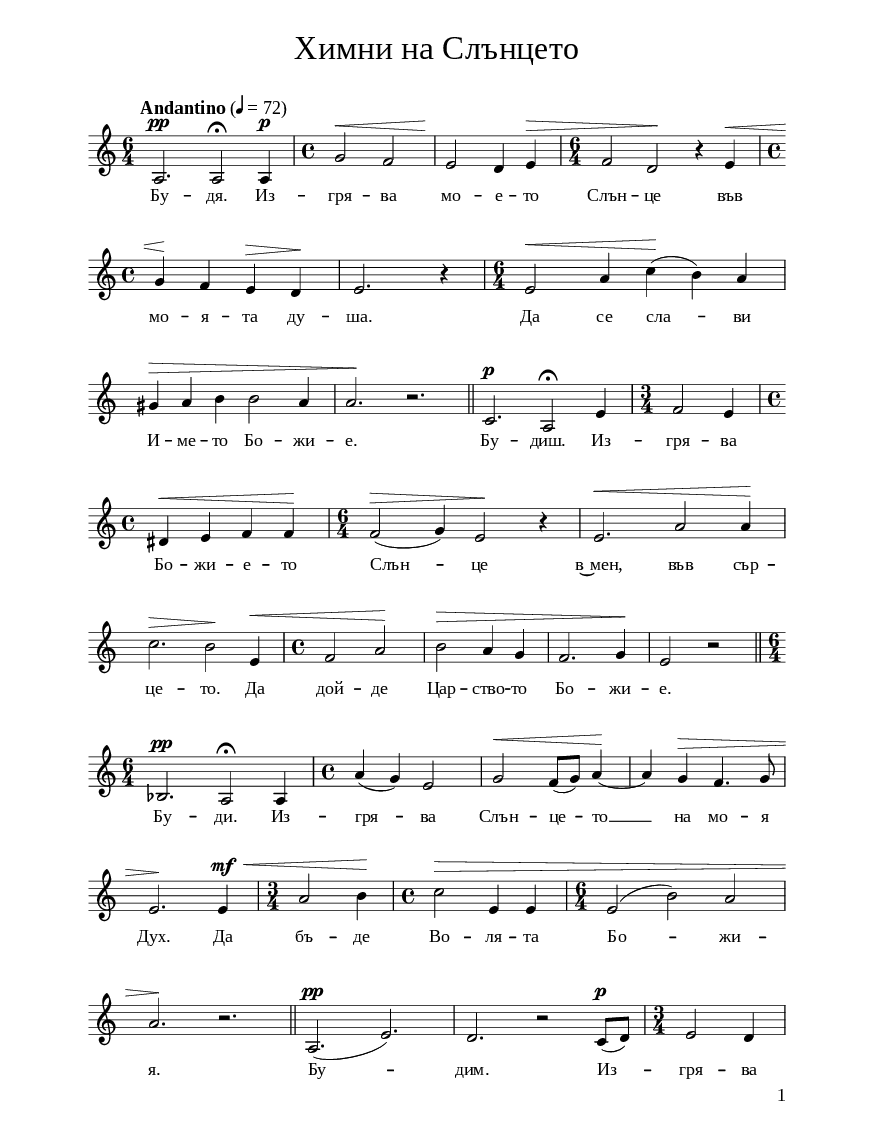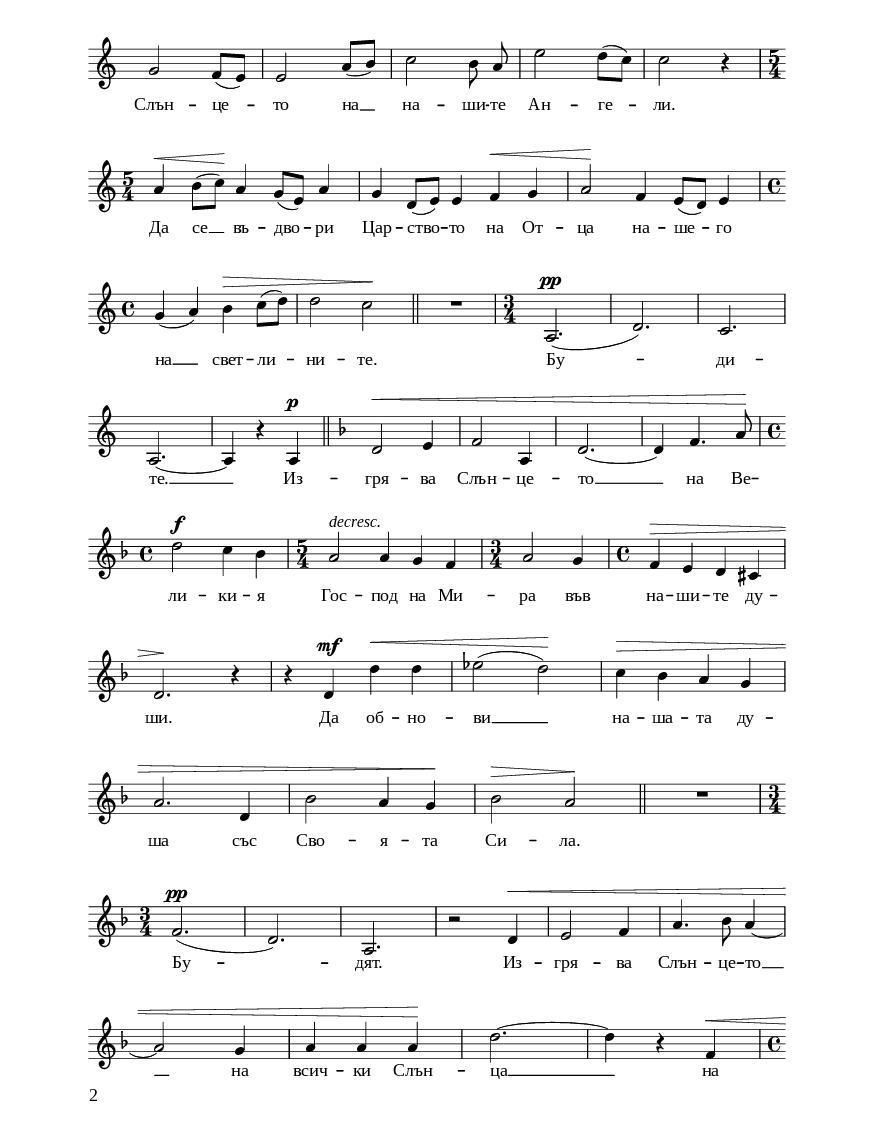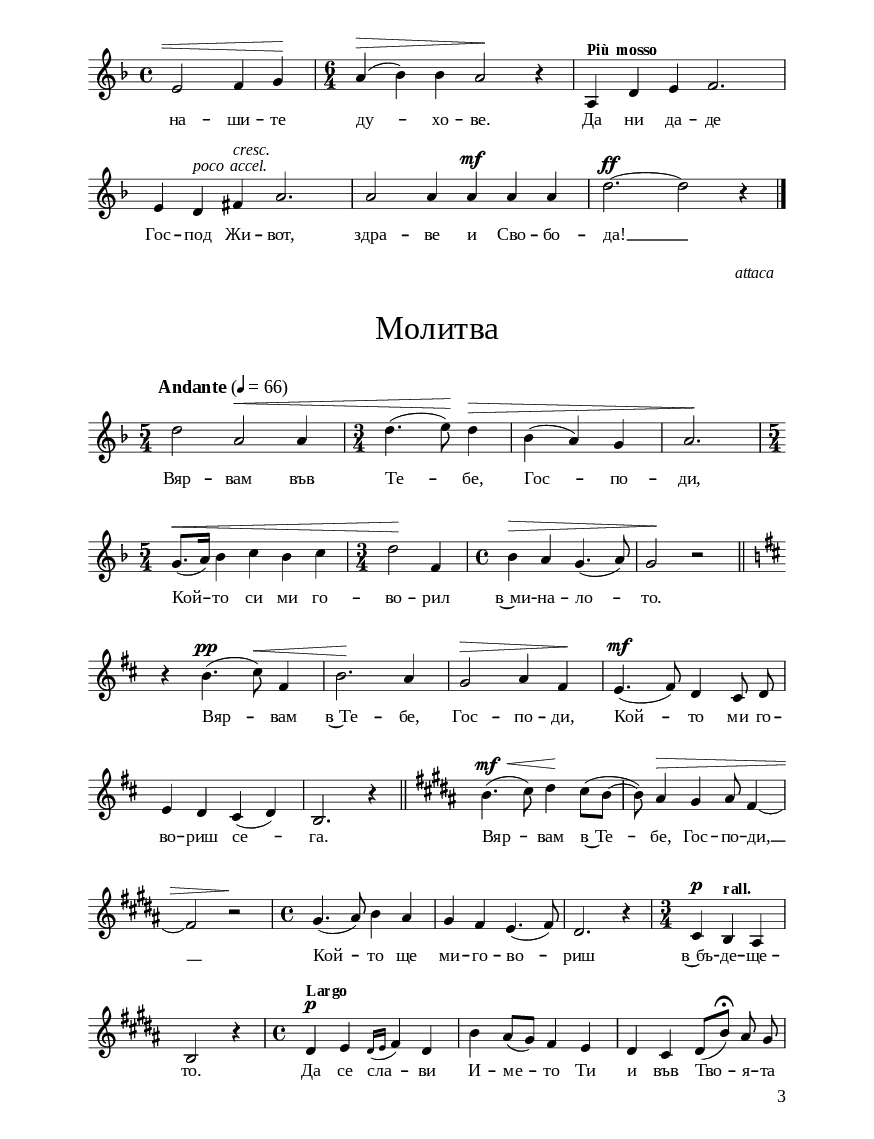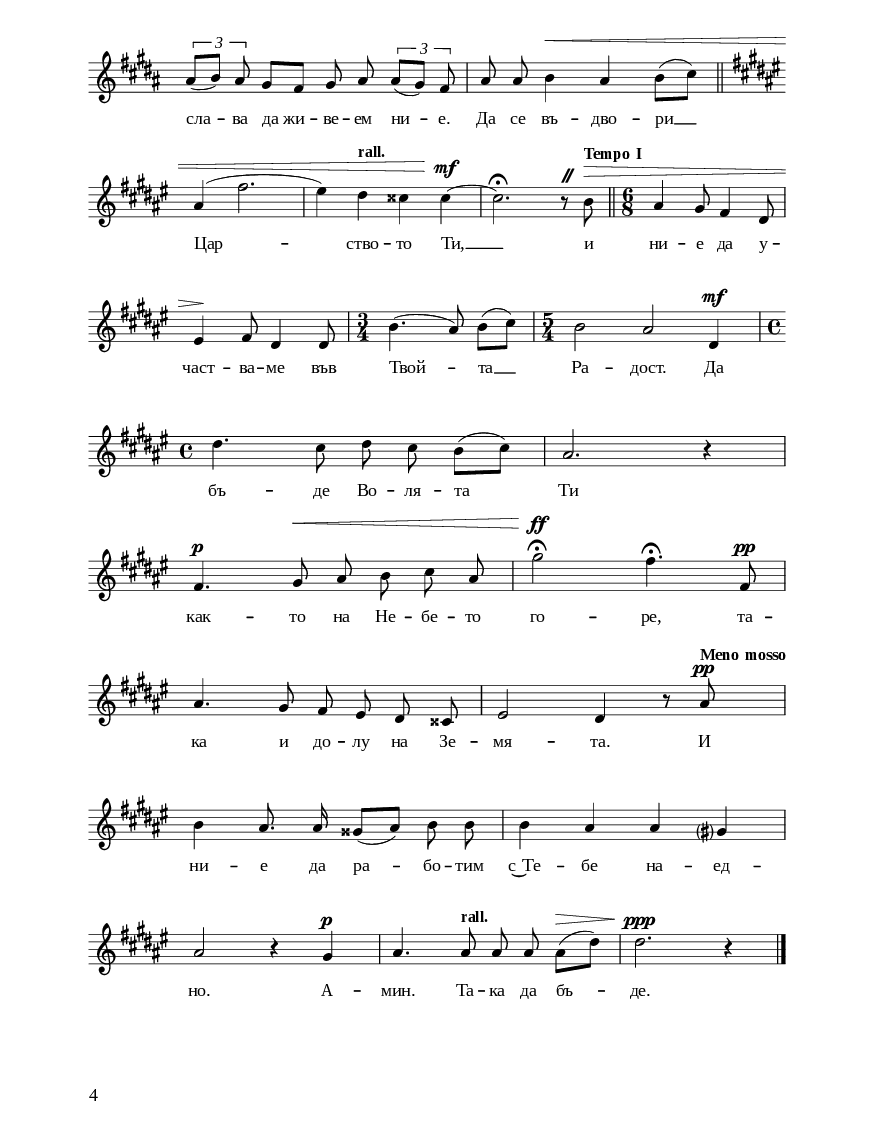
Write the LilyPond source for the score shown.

\version "2.24.2"

% include paper part and global functions
\include "include/globals.ily"

\bookpart {
  \label #'ref202
  \tocItem \markup "Химни на Слънцето"
  \include "include/bookpart-paper.ily"
  \score {
    \include "include/score-layout.ily"

    \new Voice \relative c' {
      \clef treble
      \key a \minor
      \time 6/4
      \tempoFunc "Andantino" 4 "72"
      \autoBeamOff
      a2.^\pp  a2 ^\fermata  a4^\p | % 2
      \time 4/4  | % 2
      g'2^\<  f2 | % 3
      e2 \!  d4  e4^\> | % 4
      \time 6/4  | % 4
      f2  d2 \! r4
      \override Hairpin.to-barline = ##f
      \override Hairpin.after-line-breaking = ##t
      e4^\< \break | % 5

      \time 4/4  | % 5
      g4 \! f4  e4^\>  d4  \! | % 6
      e2. r4 | % 7
      \time 6/4  | % 7
      e2^\<  a4  c4 ( \!  b4 )
      a4 \break | % 8
      gis4^\>  a4  b4  b2  a4
      | % 9
      a2. \! r2. \bar "||"
      c,2.^\p  a2 ^\fermata  e'4 | % 11
      \time 3/4  | % 11
      f2  e4 \break | % 12
      \time 4/4  | % 12
      dis4^\<  e4  f4  f4 \! | % 13
      \time 6/4  | % 13
      f2 (^\>  g4 )  e2 \! r4 | % 14
      e2.^\<  a2  a4 \! \break | % 15
      c2.^\>  b2 \! e,4^\< | % 16
      \time 4/4  | % 16
      f2  a2  \! | % 17
      b2^\>  a4  g4 | % 18
      f2.  g4  \! | % 19
      e2 r2 \bar "||"
      \break |
      \time 6/4  |
      bes2.^\pp  a2 ^\fermata  a4 | % 21
      \time 4/4  | % 21
      a'4 (  g4 )  e2 | % 22
      g2^\<  f8 ( [  g8 ) ]  a4 ~ \! | % 23
      a4  g4^\>  f4.  g8 \break | % 24
      e2.  \! e4 \mf ^\< | % 25
      \time 3/4  | % 25
      a2  b4 \! | % 26
      \time 4/4  | % 26
      c2^\>  e,4  e4 | % 27
      \time 6/4  | % 27
      e2 (  b'2 )  a2 \break | % 28
      a2. \! r2. \bar "||"
      a,2. (^\pp  e'2. ) |
      d2. r2  c8 ( [^\p  d8 ) ] | % 31
      \time 3/4  | % 31
      e2  d4  | % 32
      \break g2  f8 ( [  e8 ) ] | % 33
      e2  a8 ( [  b8 ) ] | % 34
      c2  b8  a8 | % 35
      e'2  d8 ( [  c8 ) ] | % 36
      c2 r4 \break | % 37
      \time 5/4  | % 37
      a4^\<  b8 ( [  c8 ) ] \!  a4
      g8 ( [  e8 ) ]  a4 | % 38
      g4  d8 ( [  e8 ) ]  e4  f4
      ^\<  g4 | % 39
      a2  \! f4  e8 ( [  d8 ) ]
      e4 \break |
      \time 4/4  |
      g4 (  a4 )  b4^\>  c8 ( [
      d8 ) ] | % 41
      d2  c2 \! \bar "||"
      R1 | % 43
      \time 3/4  | % 43
      a,2.^\pp ( | % 44
      d2. ) | % 45
      c2. \break | % 46
      a2. ~ | % 47
      a4 r4  a4^\p \bar "||"
      \key d \minor | % 48
      d2^\<  e4 | % 49
      f2  a,4 |
      d2. ~ | % 51
      d4  f4.  a8 \! \break | % 52
      \time 4/4  | % 52
      d2^\f  c4  bes4 | % 53
      \time 5/4  | % 53
      a2 ^\markup \italic "decresc."  a4  g4  f4 | % 54
      \time 3/4  | % 54
      a2  g4 | % 55
      \time 4/4  | % 55
      f4^\>  e4  d4  cis4 \break | % 56
      d2.  \! r4 | % 57
      r4  d4 ^\mf  d'4 ^\<  d4 | % 58
      es2 (  d2 ) \! | % 59
      c4  ^\>  bes4  a4  g4
      \break |
      a2.  d,4 | % 61
      bes'2  a4  g4 \! | % 62
      bes2 ^\>  a2 ^\! \bar "||"
      R1 \break | % 64
      \time 3/4  | % 64
      f2.^\pp ( | % 65
      d2. ) | % 66
      a2. |
      r2  d4 ^\< | % 68
      e2  f4 | % 69
      a4.  bes8  a4 ~  | \break

      a2  g4 | % 71
      a4  a4  a4 \! | % 72
      d2. ~  | % 73
      d4 r4  f,4 ^\< \break | % 74
      \time 4/4  | % 74
      e2  f4  g4  \! | % 75
      \time 6/4  | % 75
      a4 ( ^\>  bes4 )  bes4  a2  \!
      r4 | % 76
      a,4 ^\markup{ \bold {Più mosso} }  d4  e4
      f2. \break | % 77
      e4  d4 ^\markup{ \italic {poco accel.} }
      fis4 ^\markup \italic "cresc."  a2. | % 78
      a2  a4  a4 ^\mf  a4  a4 | % 79
      d2. ~ ^\ff  d2 r4 \bar "|."
    }

    \addlyrics {
      Бу -- дя. Из -- гря -- ва мо -- е --
      то Слън -- це във мо -- я -- та ду
      -- ша. Да се сла  -- ви И -- ме --
      то Бо -- жи -- е. Бу -- диш. Из --
      гря -- ва Бо -- жи -- е -- то Слън
      -- це в~мен, във сър -- це --
      то. Да дой -- де Цар -- ство -- то
      Бо -- жи -- е. Бу -- ди. Из -- гря
      -- ва Слън -- це -- то __  на
      мо -- я Дух. Да бъ -- де Во -- ля --
      та Бо -- жи -- я. Бу -- дим.
      Из  -- гря -- ва Слън -- це --
      то на __ на -- ши -- те Ан -- ге
      -- ли. Да се __ въ -- дво --
      ри Цар -- ство -- то на От --
      ца на -- ше -- го на __  свет --
      ли -- ни -- те. Бу -- ди -- те. __
      Из -- гря -- ва Слън -- це -- то __
      на Ве -- ли -- ки -- я Гос --
      под на Ми -- ра във на -- ши -- те
      ду -- ши. Да об -- но -- ви __  на --
      ша -- та ду -- ша със Сво -- я --
      та Си -- ла. Бу -- дят. Из --
      гря -- ва Слън -- це -- то __ на
      всич -- ки Слън -- ца __ на на --
      ши -- те ду -- хо -- ве. Да ни
      да -- де Гос -- под Жи -- вот, здра
      -- вe и Сво -- бо -- да! __
    }

    \header {
      title = \titleFunc "Химни на Слънцето" "Himni na Slănceto"
    }

    \midi{}

  } % score

  \markup \raise #2.8 \override #'(baseline-skip . 2) {
    \column {
      \fill-line \italic { "" "" \concat {"attaca" "   " }}
    }
  }

  \label #'ref204
  \tocItem \markup "Молитва (Вярвам в теб)"
  \include "include/bookpart-paper.ily"
  \score {
    \include "include/score-layout.ily"

    \new Voice \relative c' {
      \clef treble
      \key d \minor
      \time 5/4
      \tempoFunc "Andante" 4 "66"
      \autoBeamOff
      \override Hairpin.to-barline = ##f
      \override Hairpin.after-line-breaking = ##t

      d'2  a2^\<
      a4 | % 81
      \time 3/4  | % 81
      d4. (  e8  \! )  d4 ^\> | % 82
      bes4 (  a4 )  g4 | % 83
      a2. \! | \time 5/4 \break % 84

      g8. ( [  ^\<  a16 ) ]  bes4  c4
      bes4  c4 | % 85
      \time 3/4  | % 85
      d2 \!  f,4 | % 86
      \time 4/4 bes4  ^\>  a4  g4. (  a8 ) | % 87
      g2 \! r2 \bar "||" | \break % 88

      \key b \minor | % 88
      r4  b4. ( ^\pp  cis8 ) ^\<  fis,4 | % 89
      b2.  \! a4 |
      g2^\>  a4  fis4  \! | % 91
      e4. ( ^\mf  fis8 )  d4  cis8
      d8 | \break % 92
      e4  d4  cis4 (  d4 ) | % 93
      b2. r4 \bar "||"
      | % 94
      \key b \major | % 94
      b'4. (^\mf ^\<  cis8 )  dis4 \!
      cis8 ( [  b8 ~ ] | % 95
      b8 )  ais4 ^\>  gis4  ais8
      fis4 ~ | \break % 96
      fis2 r2 \! | % 97
      \time 4/4 gis4. (  ais8 )  b4  ais4 | % 98
      gis4  fis4  e4. (  fis8 ) | % 99
      dis2. r4  |
      \time 3/4  |
      cis4 ^\p  b4 ^\markup{ \bold {rall.} } ais4 | \break % 101
      b2 r4 | % 102
      \time 4/4  | % 102
      dis4 ^\markup{ \bold {Largo} } ^\p  e4 \grace {
        dis16 ( [  e16 ]
      }
      fis4 )  dis4
      | % 103
      b'4  ais8 ( [  gis8 ) ]  fis4
      e4 | % 104
      dis4  cis4  dis8 ( [  b'8 )
      ^\fermata ]  ais8  gis8 \break | % 105
      \times 2/3  {
        ais8 ( [  b8 )]  ais8
      }
      gis8 [ fis8 ] gis8  ais8
      \times 2/3  {
        ais8 ( [  gis8 )  ] fis8
      }
      | % 106
      ais8  ais8  b4 ^\<  ais4
      b8 ( [  cis8 ) ] \bar "||"
      | % 107
      \key dis \minor | \break % 107
      ais4 (  fis'2. | % 108
      eis4 )  dis4 ^\markup{ \bold {rall.} }
      cisis4  cisis4 ~
      ^\mf | % 109
      cisis2. ^\fermata r8^\markup{\musicglyph "scripts.caesura.straight"} b8^\markup{
        \bold {
          Tempo I
        }
      }
      ^\> | \bar "||"
      \time 6/8  |
      ais4  gis8  fis4  dis8 \break | % 111
      eis4  \! fis8 \!  dis4  dis8 | % 112
      \time 3/4  | % 112
      b'4. (  ais8 )  b8 ( [  cis8
      ) ] | % 113
      \time 5/4  | % 113
      b2  ais2  dis,4 ^\mf | \break % 114
      \time 4/4  | % 114
      dis'4.  cis8  dis8
      cis8   b8 ( [  cis8 ) ] | % 115
      ais2. r4 \break  | % 116
      fis4. ^\p  gis8 ^\<  ais8   b8
      cis8  ais8  | % 117
      gis'2 ^\fermata \! ^\ff  fis4. ^\fermata
      fis,8 ^\pp | \break % 118
      ais4.  gis8  fis8 eis8
      dis8  cisis8  | % 119
      eis2  dis4 r8  ais'8 ^\markup{
        \bold {
          Meno
          mosso
        }
      } ^\pp | \break
      b4  ais8.  ais16  gisis8 ( [
      ais8 ) ]  b8  b8 | % 121
      b4  ais4  ais4  gis?4 \break | % 122
      ais2 r4  gis4 ^\p | % 123
      ais4.  ais8 ^\markup{ \bold {rall.} }  ais8
      ais8  ais8 ( [ ^\>  dis8 ) ] | % 124
      dis2. \! ^\ppp r4 \bar "|."


    }
    \addlyrics {
      Вяр --
      вам във Те -- бе, Гос -- по
      -- ди, Кой -- то си ми го -- во
      -- рил в~ми -- на -- ло -- то. Вяр -- вам в~Те -- бе, Гос -- по
      -- ди, Кой -- то ми го -- во --
      риш се -- га. Вяр -- вам
      в~Те -- бе, Гос -- по -- ди, __
      Кой -- то ще ми -- го -- во
      -- риш в~бъ -- де -- ще -- то. Да
      се  сла -- ви И -- ме --
      то Ти и във Тво -- я -- та
      сла -- ва "да жи" -- ве -- ем ни
      -- е. Да се въ -- дво -- ри __
      Цар -- ство -- то Ти, __
      и ни -- е да у -- част -- ва -- ме
      във Твой -- та __ Ра -- дост.
      Да бъ -- де Во -- ля -- та Ти
      как -- то на Не -- бе -- то го --
      ре, та -- ка и до -- лу на Зе --
      мя -- та. И ни -- е да ра -- бо
      -- тим с~Те -- бе на -- ед -- но. А
      -- мин. Та -- ка да бъ -- де.}

      \header {
        title = \titleFunc "Молитва" "Molitva"
      }

      \midi{}

    } % score


  } % bookpart

  % Più mosso
  %
